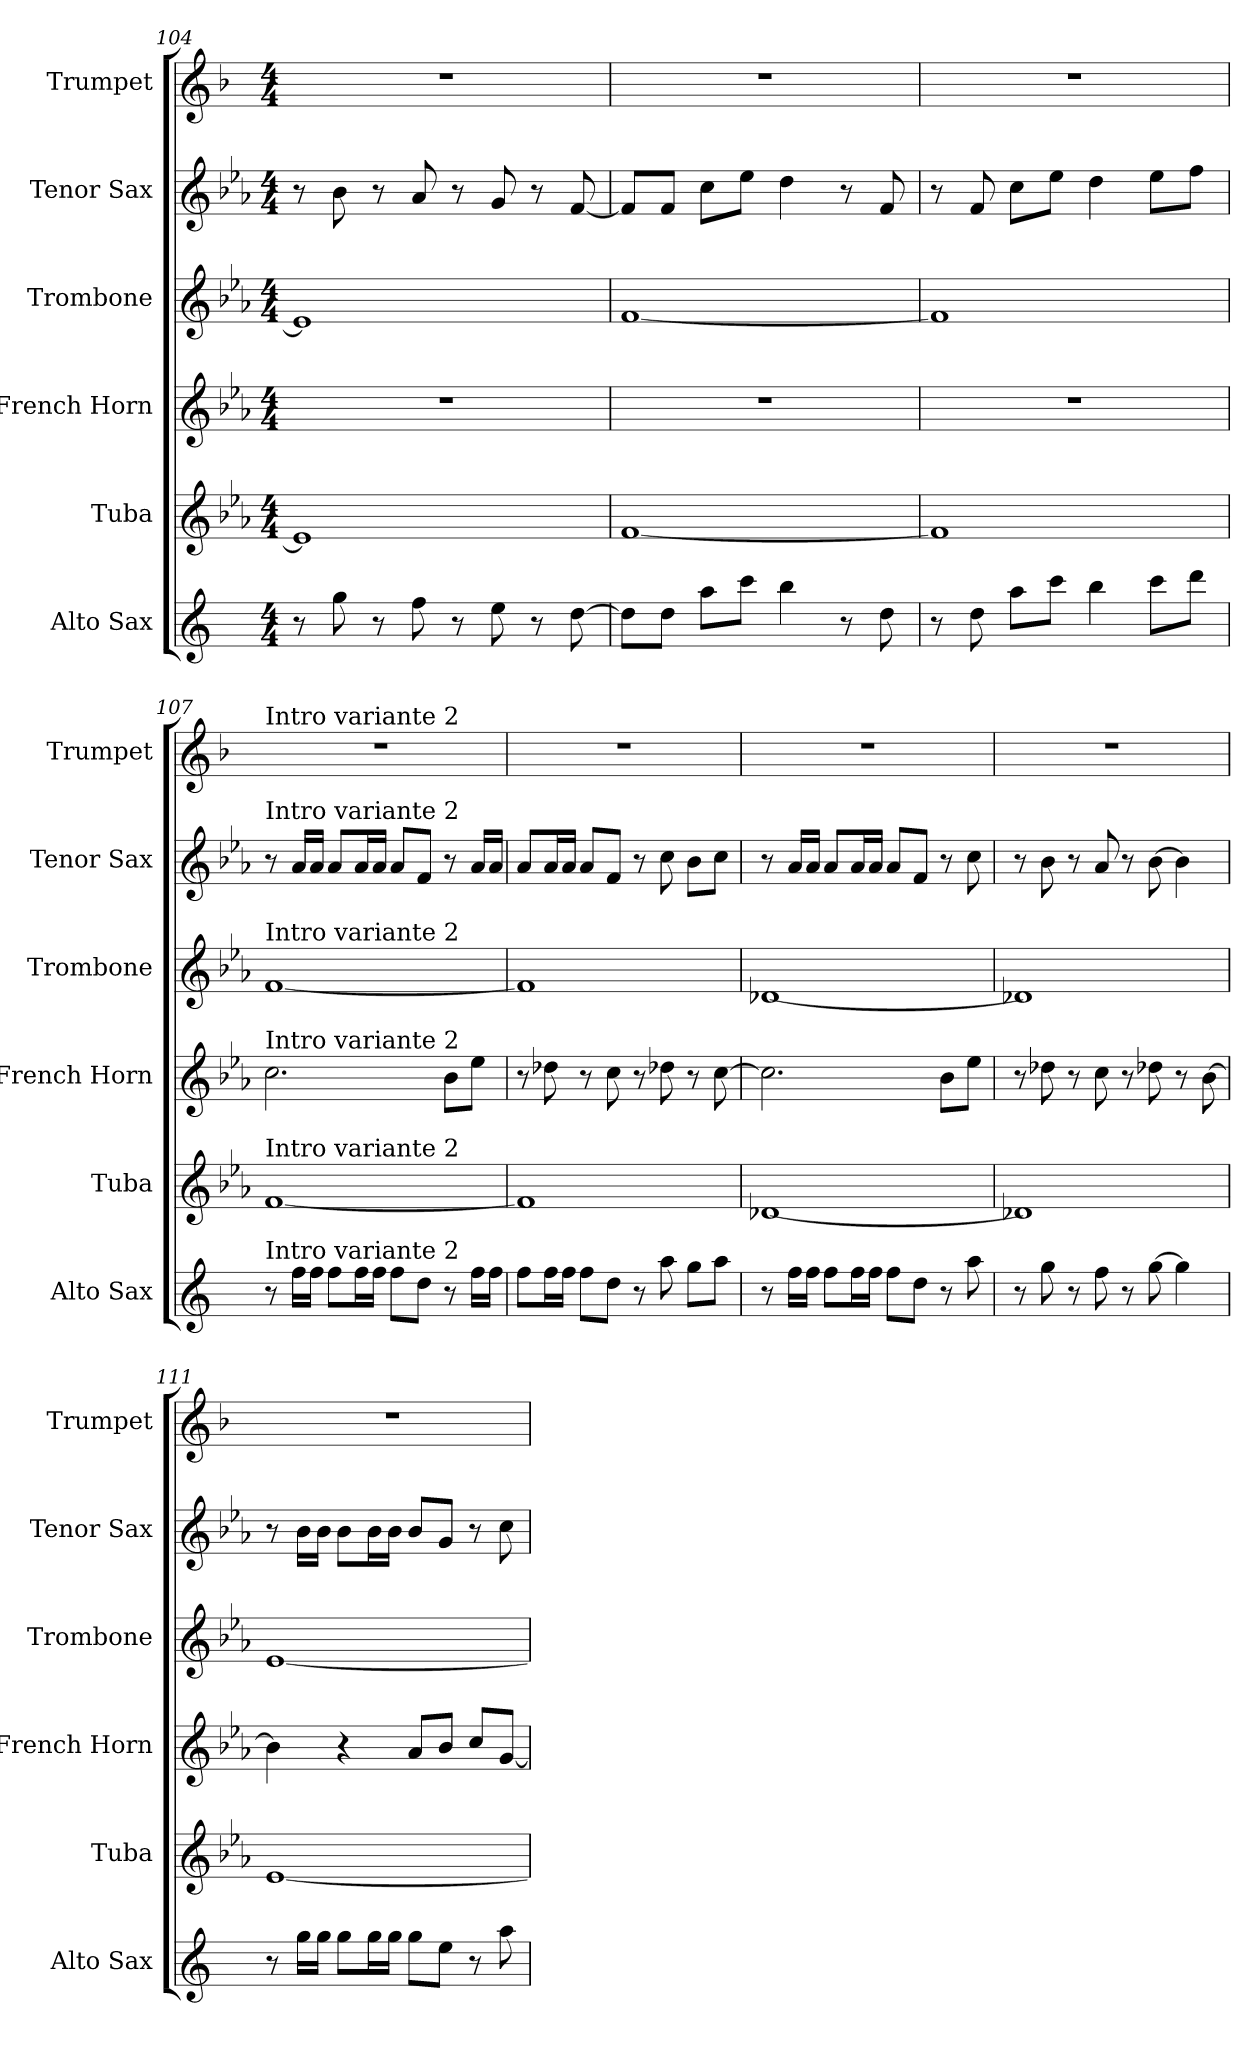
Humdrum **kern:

**kern	**kern	**kern	**kern	**kern	**kern
*part6	*part5	*part4	*part3	*part2	*part1
*staff6	*staff5	*staff4	*staff3	*staff2	*staff1
*I"Alto Sax	*I"Tuba	*I"French Horn	*I"Trombone	*I"Tenor Sax	*I"Trumpet
*I'Alto Sax	*I'Tuba	*I'French Horn	*I'Trombone	*I'Tenor Sax	*I'Trumpet
*clefG2	*clefG2	*clefG2	*clefG2	*clefG2	*clefG2
*ITrd5c9	*ITrd15c26	*ITrd8c14	*ITrd8c14	*ITrd8c14	*ITrd1c2
*k[b-e-a-]	*k[b-e-a-]	*k[b-e-a-]	*k[b-e-a-]	*k[b-e-a-]	*k[b-e-a-]
*M4/4	*M4/4	*M4/4	*M4/4	*M4/4	*M4/4
=104	=104	=104	=104	=104	=104
8r	1EE-]	1r	1E-]	8r	1r
8b-	.	.	.	8B-	.
8r	.	.	.	8r	.
8a-	.	.	.	8A-	.
8r	.	.	.	8r	.
8g	.	.	.	8G	.
8r	.	.	.	8r	.
[8f	.	.	.	[8F	.
=105	=105	=105	=105	=105	=105
8fL]	[1FF	1r	[1F	8FL]	1r
8fJ	.	.	.	8FJ	.
8ccL	.	.	.	8cL	.
8ee-J	.	.	.	8e-J	.
4dd	.	.	.	4d	.
8r	.	.	.	8r	.
8f	.	.	.	8F	.
=106	=106	=106	=106	=106	=106
8r	1FF]	1r	1F]	8r	1r
8f	.	.	.	8F	.
8ccL	.	.	.	8cL	.
8ee-J	.	.	.	8e-J	.
4dd	.	.	.	4d	.
8ee-L	.	.	.	8e-L	.
8ffJ	.	.	.	8fJ	.
=107	=107	=107	=107	=107	=107
!	!	!	!	!	!LO:TX:a:t=Intro variante 2
!	!	!	!	!LO:TX:a:t=Intro variante 2	!
!	!	!	!LO:TX:a:t=Intro variante 2	!	!
!	!	!LO:TX:a:t=Intro variante 2	!	!	!
!	!LO:TX:a:t=Intro variante 2	!	!	!	!
!LO:TX:a:t=Intro variante 2	!	!	!	!	!
8r	[1FF	2.c	[1F	8r	1r
16a-LL	.	.	.	16A-LL	.
16a-JJ	.	.	.	16A-JJ	.
8a-L	.	.	.	8A-L	.
16a-L	.	.	.	16A-L	.
16a-JJ	.	.	.	16A-JJ	.
8a-L	.	.	.	8A-L	.
8fJ	.	.	.	8FJ	.
8r	.	8B-L	.	8r	.
16a-LL	.	8e-J	.	16A-LL	.
16a-JJ	.	.	.	16A-JJ	.
=108	=108	=108	=108	=108	=108
8a-L	1FF]	8r	1F]	8A-L	1r
16a-L	.	8d-X	.	16A-L	.
16a-JJ	.	.	.	16A-JJ	.
8a-L	.	8r	.	8A-L	.
8fJ	.	8c	.	8FJ	.
8r	.	8r	.	8r	.
8cc	.	8d-X	.	8c	.
8b-L	.	8r	.	8B-L	.
8ccJ	.	[8c	.	8cJ	.
=109	=109	=109	=109	=109	=109
8r	[1DD-X	2.c]	[1D-X	8r	1r
16a-LL	.	.	.	16A-LL	.
16a-JJ	.	.	.	16A-JJ	.
8a-L	.	.	.	8A-L	.
16a-L	.	.	.	16A-L	.
16a-JJ	.	.	.	16A-JJ	.
8a-L	.	.	.	8A-L	.
8fJ	.	.	.	8FJ	.
8r	.	8B-L	.	8r	.
8cc	.	8e-J	.	8c	.
=110	=110	=110	=110	=110	=110
8r	1DD-X]	8r	1D-X]	8r	1r
8b-	.	8d-X	.	8B-	.
8r	.	8r	.	8r	.
8a-	.	8c	.	8A-	.
8r	.	8r	.	8r	.
[8b-	.	8d-X	.	[8B-	.
4b-]	.	8r	.	4B-]	.
.	.	[8B-	.	.	.
=111	=111	=111	=111	=111	=111
8r	[1EE-	4B-]	[1E-	8r	1r
16b-LL	.	.	.	16B-LL	.
16b-JJ	.	.	.	16B-JJ	.
8b-L	.	4r	.	8B-L	.
16b-L	.	.	.	16B-L	.
16b-JJ	.	.	.	16B-JJ	.
8b-L	.	8A-L	.	8B-L	.
8gJ	.	8B-J	.	8GJ	.
8r	.	8cL	.	8r	.
8cc	.	[8GJ	.	8c	.
=	=	=	=	=	=
*-	*-	*-	*-	*-	*-
